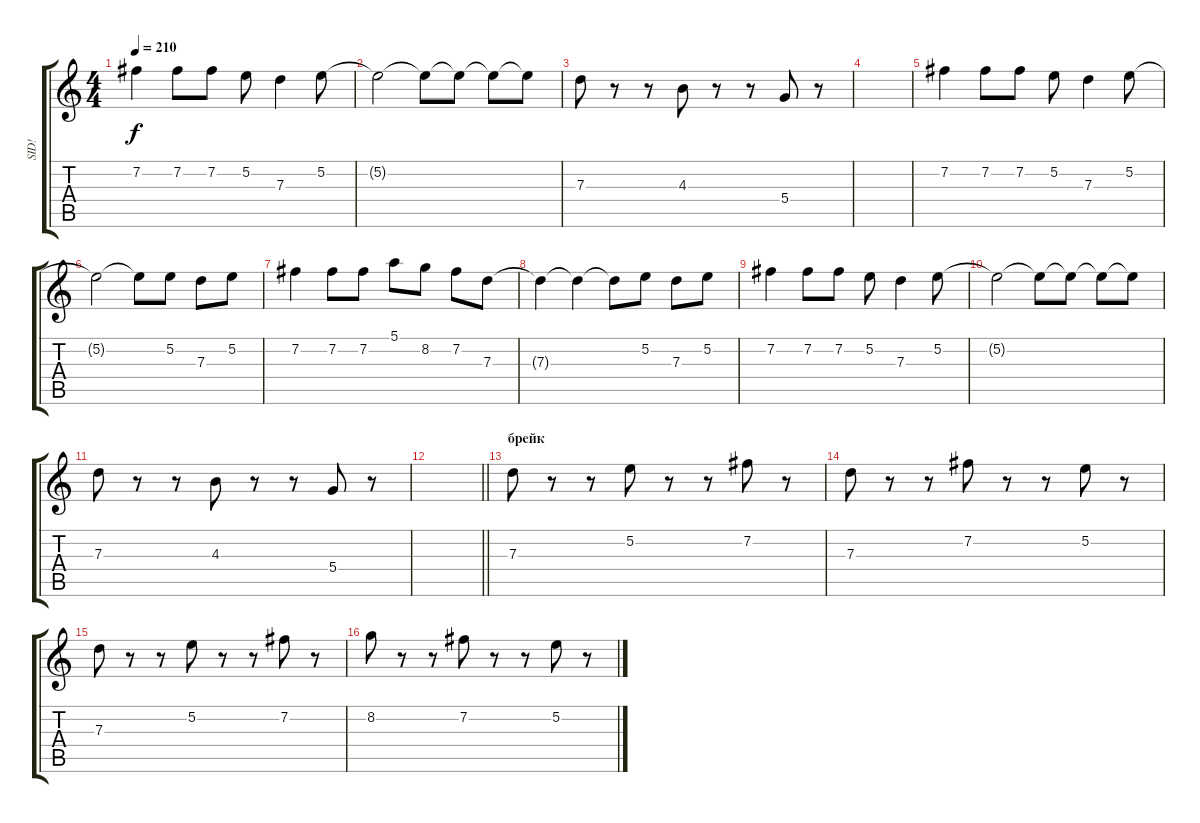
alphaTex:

\track ("SID!" "SID!") {instrument distortionguitar}
\staff {score tabs}
\tuning (E4 B3 G3 D3 A2 E2) {hide}
\ts (4 4)
\tempo 210
\clef g2
\ks c
7.2.4{dy f} 7.2.8 7.2.8 5.2.8 7.3.4 5.2.8 |
5.2{t}.2 5.2{t}.8 5.2{t}.8 5.2{t}.8 5.2{t}.8 |
7.3.8 r.8 r.8 4.3.8 r.8 r.8 5.4.8 r.8 |
|
7.2.4 7.2.8 7.2.8 5.2.8 7.3.4 5.2.8 |
5.2{t}.2 5.2{t}.8 5.2.8 7.3.8 5.2.8 |
7.2.4 7.2.8 7.2.8 5.1.8 8.2.8 7.2.8 7.3.8 |
7.3{t}.4 7.3{t}.4 7.3{t}.8 5.2.8 7.3.8 5.2.8 |
7.2.4 7.2.8 7.2.8 5.2.8 7.3.4 5.2.8 |
5.2{t}.2 5.2{t}.8 5.2{t}.8 5.2{t}.8 5.2{t}.8 |
7.3.8 r.8 r.8 4.3.8 r.8 r.8 5.4.8 r.8 |
\barLineRight lightlight
|
\section ("" "брейк")
7.3.8 r.8 r.8 5.2.8 r.8 r.8 7.2.8 r.8 |
7.3.8 r.8 r.8 7.2.8 r.8 r.8 5.2.8 r.8 |
7.3.8 r.8 r.8 5.2.8 r.8 r.8 7.2.8 r.8 |
8.2.8 r.8 r.8 7.2.8 r.8 r.8 5.2.8 r.8
